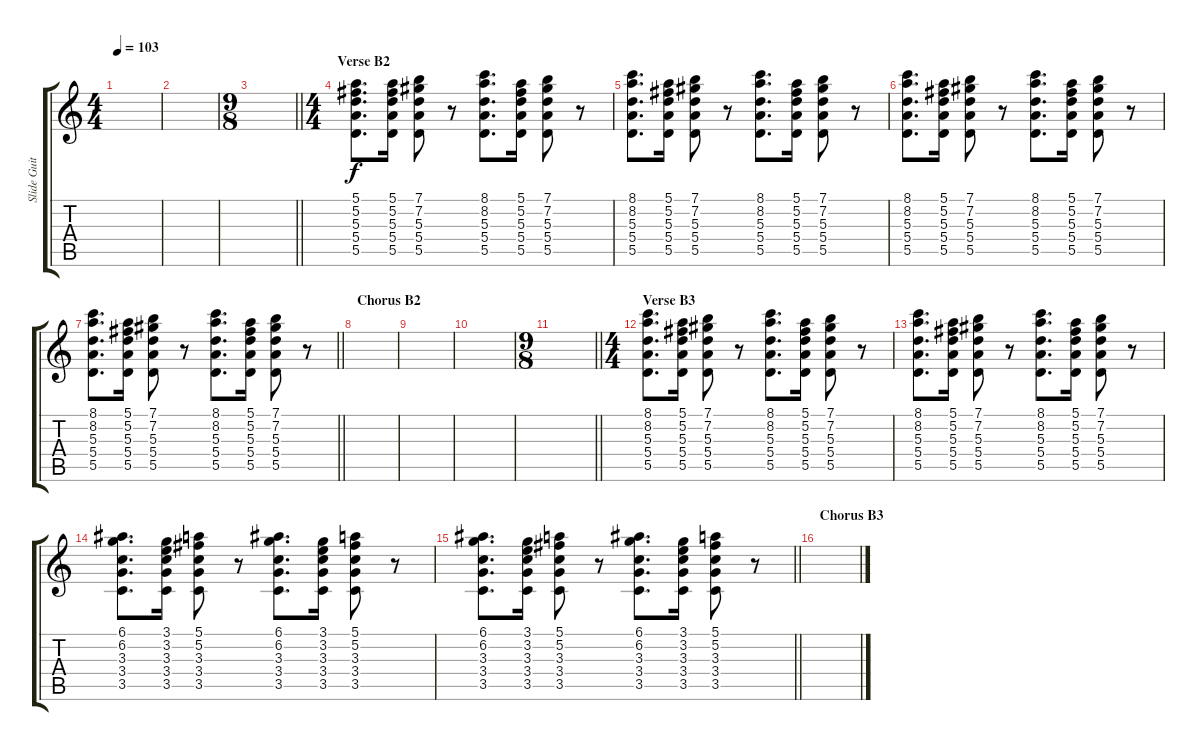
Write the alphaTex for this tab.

\track ("Slide Guitar R" "Slide Guit") {instrument distortionguitar}
\staff {score tabs}
\tuning (E4 Db4 A3 E3 A2 E2) {hide}
\ts (4 4)
\tempo 103
\clef g2
\ks c
|
|
\ts (9 8)
\barLineRight lightlight
|
\ts (4 4)
\section ("" "Verse B2")
(5.1 5.2 5.3 5.4 5.5).8{d} (5.1 5.2 5.3 5.4 5.5).16 (7.1 7.2 5.3 5.4 5.5).8 r.8 (8.1 8.2 5.3 5.4 5.5).8{d} (5.1 5.2 5.3 5.4 5.5).16 (7.1 7.2 5.3 5.4 5.5).8 r.8 |
(8.1 8.2 5.3 5.4 5.5).8{d} (5.1 5.2 5.3 5.4 5.5).16 (7.1 7.2 5.3 5.4 5.5).8 r.8 (8.1 8.2 5.3 5.4 5.5).8{d} (5.1 5.2 5.3 5.4 5.5).16 (7.1 7.2 5.3 5.4 5.5).8 r.8 |
(8.1 8.2 5.3 5.4 5.5).8{d} (5.1 5.2 5.3 5.4 5.5).16 (7.1 7.2 5.3 5.4 5.5).8 r.8 (8.1 8.2 5.3 5.4 5.5).8{d} (5.1 5.2 5.3 5.4 5.5).16 (7.1 7.2 5.3 5.4 5.5).8 r.8 |
\barLineRight lightlight
(8.1 8.2 5.3 5.4 5.5).8{d} (5.1 5.2 5.3 5.4 5.5).16 (7.1 7.2 5.3 5.4 5.5).8 r.8 (8.1 8.2 5.3 5.4 5.5).8{d} (5.1 5.2 5.3 5.4 5.5).16 (7.1 7.2 5.3 5.4 5.5).8 r.8 |
\section ("" "Chorus B2")
|
|
|
\ts (9 8)
\barLineRight lightlight
|
\ts (4 4)
\section ("" "Verse B3")
(8.1 8.2 5.3 5.4 5.5).8{d} (5.1 5.2 5.3 5.4 5.5).16 (7.1 7.2 5.3 5.4 5.5).8 r.8 (8.1 8.2 5.3 5.4 5.5).8{d} (5.1 5.2 5.3 5.4 5.5).16 (7.1 7.2 5.3 5.4 5.5).8 r.8 |
(8.1 8.2 5.3 5.4 5.5).8{d} (5.1 5.2 5.3 5.4 5.5).16 (7.1 7.2 5.3 5.4 5.5).8 r.8 (8.1 8.2 5.3 5.4 5.5).8{d} (5.1 5.2 5.3 5.4 5.5).16 (7.1 7.2 5.3 5.4 5.5).8 r.8 |
(6.1 6.2 3.3 3.4 3.5).8{d} (3.1 3.2 3.3 3.4 3.5).16 (5.1 5.2 3.3 3.4 3.5).8 r.8 (6.1 6.2 3.3 3.4 3.5).8{d} (3.1 3.2 3.3 3.4 3.5).16 (5.1 5.2 3.3 3.4 3.5).8 r.8 |
\barLineRight lightlight
(6.1 6.2 3.3 3.4 3.5).8{d} (3.1 3.2 3.3 3.4 3.5).16 (5.1 5.2 3.3 3.4 3.5).8 r.8 (6.1 6.2 3.3 3.4 3.5).8{d} (3.1 3.2 3.3 3.4 3.5).16 (5.1 5.2 3.3 3.4 3.5).8 r.8 |
\section ("" "Chorus B3")
